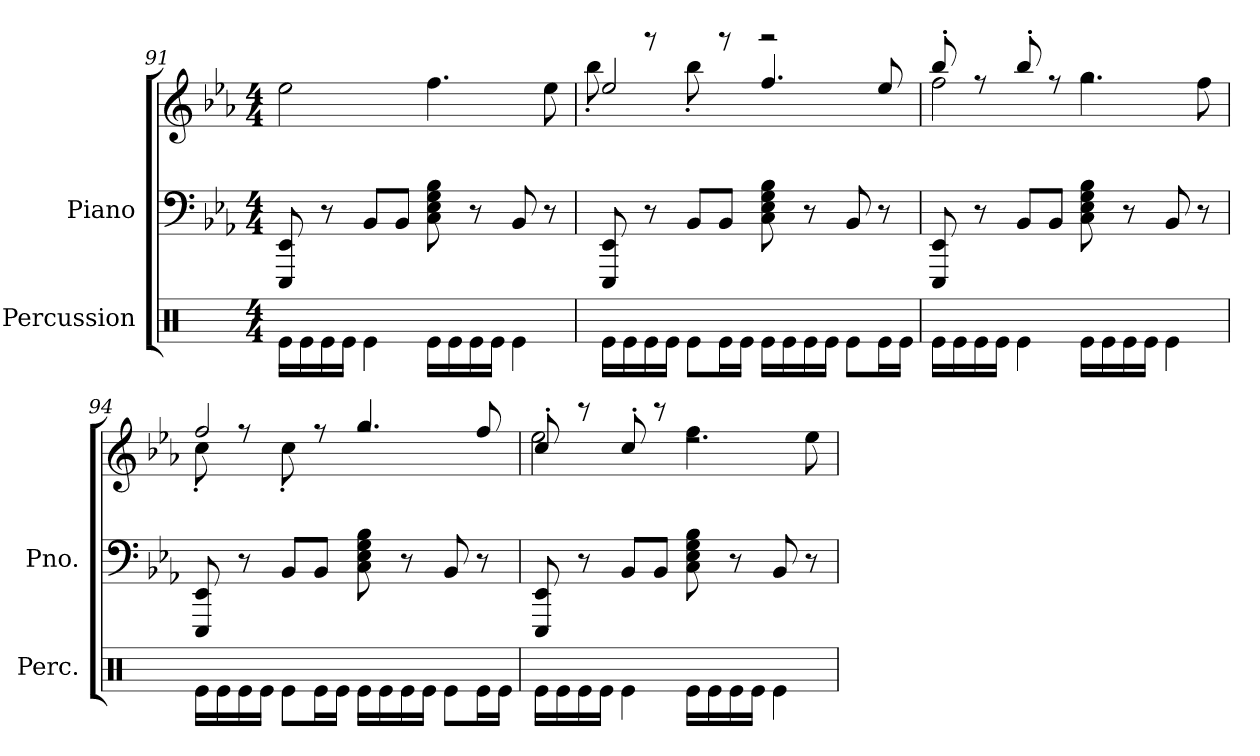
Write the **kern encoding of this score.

**kern	**kern	**kern
*part2	*part1	*part1
*staff3	*staff2	*staff1
*I"Percussion	*I"Piano	*
*I'Perc.	*I'Pno.	*
*clefX	*clefF4	*clefG2
*k[]	*k[b-e-a-]	*k[b-e-a-]
*	*E-:	*E-:
*M4/4	*M4/4	*M4/4
=91	=91	=91
16Re\LL	8EEE-/ 8EE-/	2ee-\
16Re\	.	.
16Re\	8r	.
16Re\JJ	.	.
4Re\	8BB-/L	.
.	8BB-/J	.
16Re\LL	8C\ 8E-\ 8G\ 8B-\	4.ff\
16Re\	.	.
16Re\	8r	.
16Re\JJ	.	.
4Re\	8BB-/	.
.	8r	8ee-\
!!LO:LB:g=z
=92	=92	=92
*	*	*^
16Re\LL	8EEE-/ 8EE-/	2ee-/	8bb-'\
16Re\	.	.	.
16Re\	8r	.	8rggg
16Re\JJ	.	.	.
8Re\L	8BB-/L	.	8bb-'\
16Re\L	8BB-/J	.	8rggg
16Re\JJ	.	.	.
16Re\LL	8C\ 8E-\ 8G\ 8B-\	4.ff/	2rggg
16Re\	.	.	.
16Re\	8r	.	.
16Re\JJ	.	.	.
8Re\L	8BB-/	.	.
16Re\L	8r	8ee-/	.
16Re\JJ	.	.	.
=93	=93	=93	=93
16Re\LL	8EEE-/ 8EE-/	8bb-'/	2ff\
16Re\	.	.	.
16Re\	8r	8rff	.
16Re\JJ	.	.	.
4Re\	8BB-/L	8bb-'/	.
.	8BB-/J	8rff	.
16Re\LL	8C\ 8E-\ 8G\ 8B-\	2rff	4.gg\
16Re\	.	.	.
16Re\	8r	.	.
16Re\JJ	.	.	.
4Re\	8BB-/	.	.
.	8r	.	8ff\
=94	=94	=94	=94
16Re\LL	8EEE-/ 8EE-/	2ff/	8cc'\
16Re\	.	.	.
16Re\	8r	.	8rff
16Re\JJ	.	.	.
8Re\L	8BB-/L	.	8cc'\
16Re\L	8BB-/J	.	8rff
16Re\JJ	.	.	.
16Re\LL	8C\ 8E-\ 8G\ 8B-\	4.gg/	2rff
16Re\	.	.	.
16Re\	8r	.	.
16Re\JJ	.	.	.
8Re\L	8BB-/	.	.
16Re\L	8r	8ff/	.
16Re\JJ	.	.	.
=95	=95	=95	=95
16Re\LL	8EEE-/ 8EE-/	8cc'/	2ee-\
16Re\	.	.	.
16Re\	8r	8r	.
16Re\JJ	.	.	.
4Re\	8BB-/L	8cc'/	.
.	8BB-/J	8r	.
16Re\LL	8C\ 8E-\ 8G\ 8B-\	2rdd	4.ff\
16Re\	.	.	.
16Re\	8r	.	.
16Re\JJ	.	.	.
4Re\	8BB-/	.	.
.	8r	.	8ee-\
*	*	*v	*v
=	=	=
*-	*-	*-
